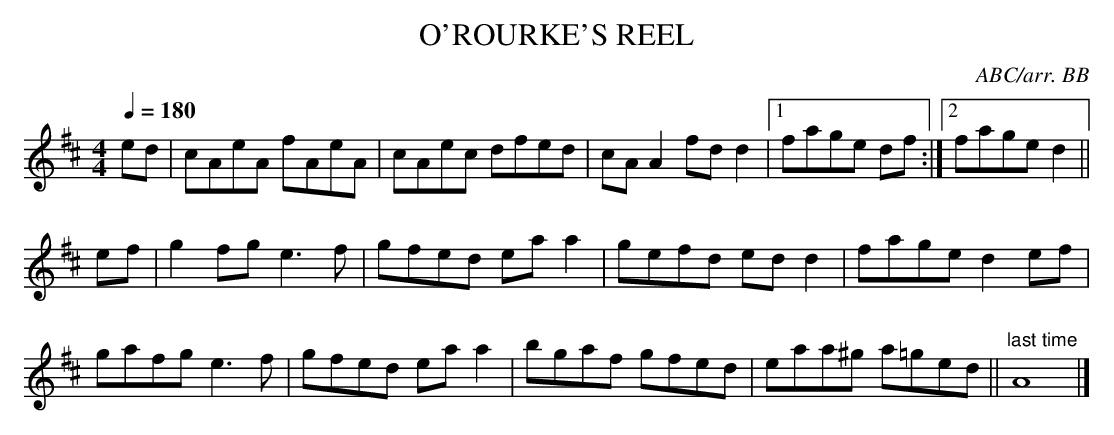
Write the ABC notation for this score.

X:1
T:O'ROURKE'S REEL
C:ABC/arr. BB
M:4/4
L:1/8
Q:1/4=180
K:D
ed|cAeA fAeA|cAec dfed|cAA2 fdd2|1 fage df :|\
[2 fage d2||
ef|g2fg e3f|gfed eaa2|gefd edd2|fage d2ef|
gafg e3f|gfed eaa2|bgaf gfed|eaa^g a=ged ||\
"last time"A8|]
